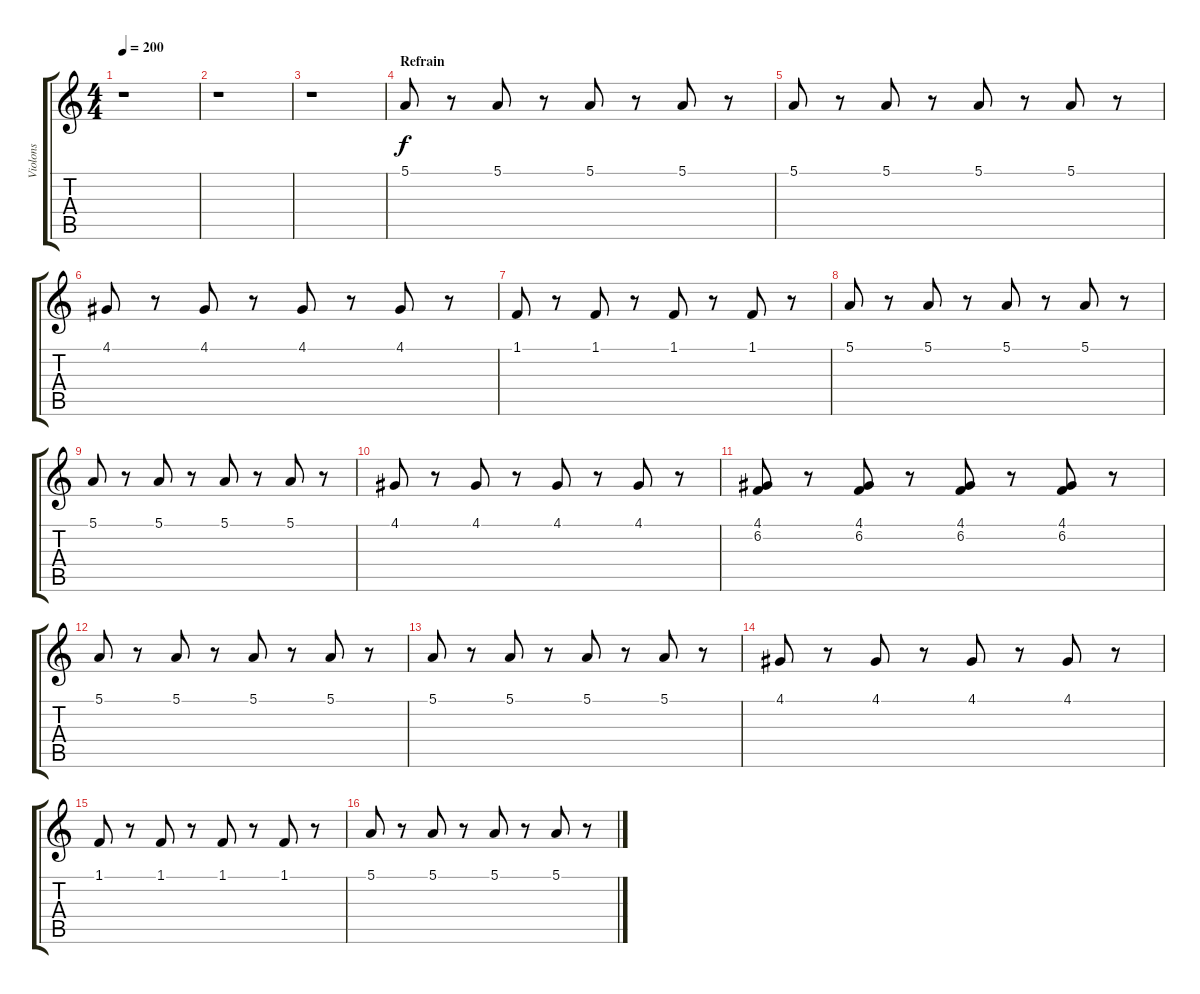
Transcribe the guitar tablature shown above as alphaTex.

\track ("Violons" "Violons") {instrument synthstrings1}
\staff {score tabs}
\tuning (E4 B3 G3 D3 A2 E2) {hide}
\ts (4 4)
\tempo 200
\clef g2
\ks c
r.1{dy f} |
r.1 |
r.1 |
\section ("" "Refrain")
5.1.8 r.8 5.1.8 r.8 5.1.8 r.8 5.1.8 r.8 |
5.1.8 r.8 5.1.8 r.8 5.1.8 r.8 5.1.8 r.8 |
4.1.8 r.8 4.1.8 r.8 4.1.8 r.8 4.1.8 r.8 |
1.1.8 r.8 1.1.8 r.8 1.1.8 r.8 1.1.8 r.8 |
5.1.8 r.8 5.1.8 r.8 5.1.8 r.8 5.1.8 r.8 |
5.1.8 r.8 5.1.8 r.8 5.1.8 r.8 5.1.8 r.8 |
4.1.8 r.8 4.1.8 r.8 4.1.8 r.8 4.1.8 r.8 |
(4.1 6.2).8 r.8 (4.1 6.2).8 r.8 (4.1 6.2).8 r.8 (4.1 6.2).8 r.8 |
5.1.8 r.8 5.1.8 r.8 5.1.8 r.8 5.1.8 r.8 |
5.1.8 r.8 5.1.8 r.8 5.1.8 r.8 5.1.8 r.8 |
4.1.8 r.8 4.1.8 r.8 4.1.8 r.8 4.1.8 r.8 |
1.1.8 r.8 1.1.8 r.8 1.1.8 r.8 1.1.8 r.8 |
5.1.8 r.8 5.1.8 r.8 5.1.8 r.8 5.1.8 r.8
